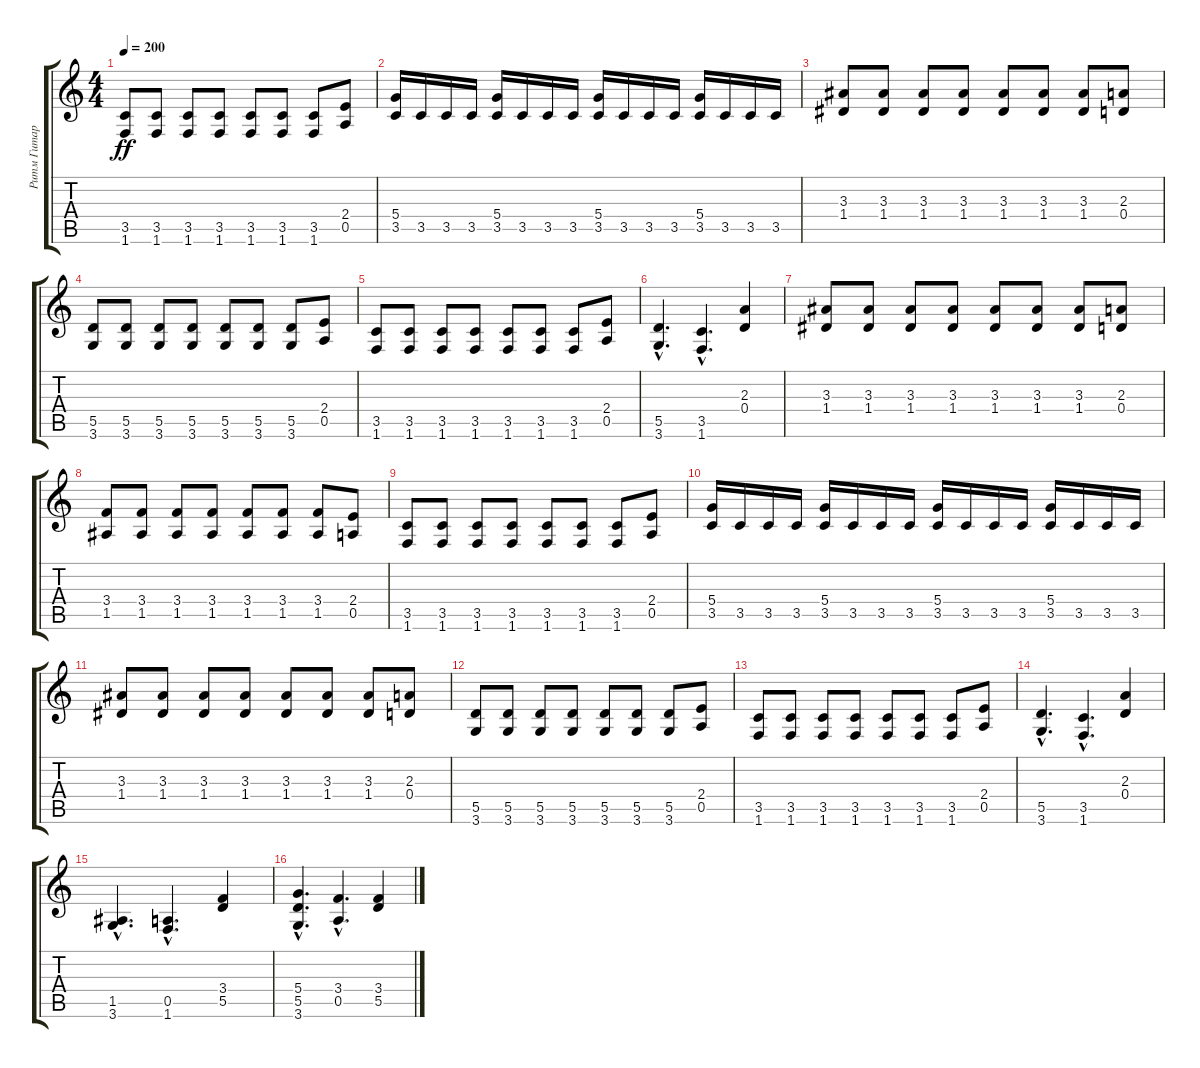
\track ("Ритм Гитара" "Ритм Гитар") {instrument distortionguitar}
\staff {score tabs}
\tuning (E4 B3 G3 D3 A2 E2) {hide}
\ts (4 4)
\tempo 200
\clef g2
\ks c
(3.5 1.6).8{dy ff} (3.5 1.6).8 (3.5 1.6).8 (3.5 1.6).8 (3.5 1.6).8 (3.5 1.6).8 (3.5 1.6).8 (2.4 0.5).8 |
(5.4 3.5).16 3.5.16 3.5.16 3.5.16 (5.4 3.5).16 3.5.16 3.5.16 3.5.16 (5.4 3.5).16 3.5.16 3.5.16 3.5.16 (5.4 3.5).16 3.5.16 3.5.16 3.5.16 |
(3.3 1.4).8 (3.3 1.4).8 (3.3 1.4).8 (3.3 1.4).8 (3.3 1.4).8 (3.3 1.4).8 (3.3 1.4).8 (2.3 0.4).8 |
(5.5 3.6).8 (5.5 3.6).8 (5.5 3.6).8 (5.5 3.6).8 (5.5 3.6).8 (5.5 3.6).8 (5.5 3.6).8 (2.4 0.5).8 |
(3.5 1.6).8 (3.5 1.6).8 (3.5 1.6).8 (3.5 1.6).8 (3.5 1.6).8 (3.5 1.6).8 (3.5 1.6).8 (2.4 0.5).8 |
(5.5{hac} 3.6{hac}).4{d} (3.5{hac} 1.6{hac}).4{d} (2.3 0.4).4 |
(3.3 1.4).8 (3.3 1.4).8 (3.3 1.4).8 (3.3 1.4).8 (3.3 1.4).8 (3.3 1.4).8 (3.3 1.4).8 (2.3 0.4).8 |
(3.4 1.5).8 (3.4 1.5).8 (3.4 1.5).8 (3.4 1.5).8 (3.4 1.5).8 (3.4 1.5).8 (3.4 1.5).8 (2.4 0.5).8 |
(3.5 1.6).8 (3.5 1.6).8 (3.5 1.6).8 (3.5 1.6).8 (3.5 1.6).8 (3.5 1.6).8 (3.5 1.6).8 (2.4 0.5).8 |
(5.4 3.5).16 3.5.16 3.5.16 3.5.16 (5.4 3.5).16 3.5.16 3.5.16 3.5.16 (5.4 3.5).16 3.5.16 3.5.16 3.5.16 (5.4 3.5).16 3.5.16 3.5.16 3.5.16 |
(3.3 1.4).8 (3.3 1.4).8 (3.3 1.4).8 (3.3 1.4).8 (3.3 1.4).8 (3.3 1.4).8 (3.3 1.4).8 (2.3 0.4).8 |
(5.5 3.6).8 (5.5 3.6).8 (5.5 3.6).8 (5.5 3.6).8 (5.5 3.6).8 (5.5 3.6).8 (5.5 3.6).8 (2.4 0.5).8 |
(3.5 1.6).8 (3.5 1.6).8 (3.5 1.6).8 (3.5 1.6).8 (3.5 1.6).8 (3.5 1.6).8 (3.5 1.6).8 (2.4 0.5).8 |
(5.5{hac} 3.6{hac}).4{d} (3.5{hac} 1.6{hac}).4{d} (2.3 0.4).4 |
(1.5{hac} 3.6{hac}).4{d} (0.5{hac} 1.6{hac}).4{d} (3.4 5.5).4 |
(5.4{hac} 5.5{hac} 3.6{hac}).4{d} (3.4 0.5{hac}).4{d} (3.4 5.5).4
